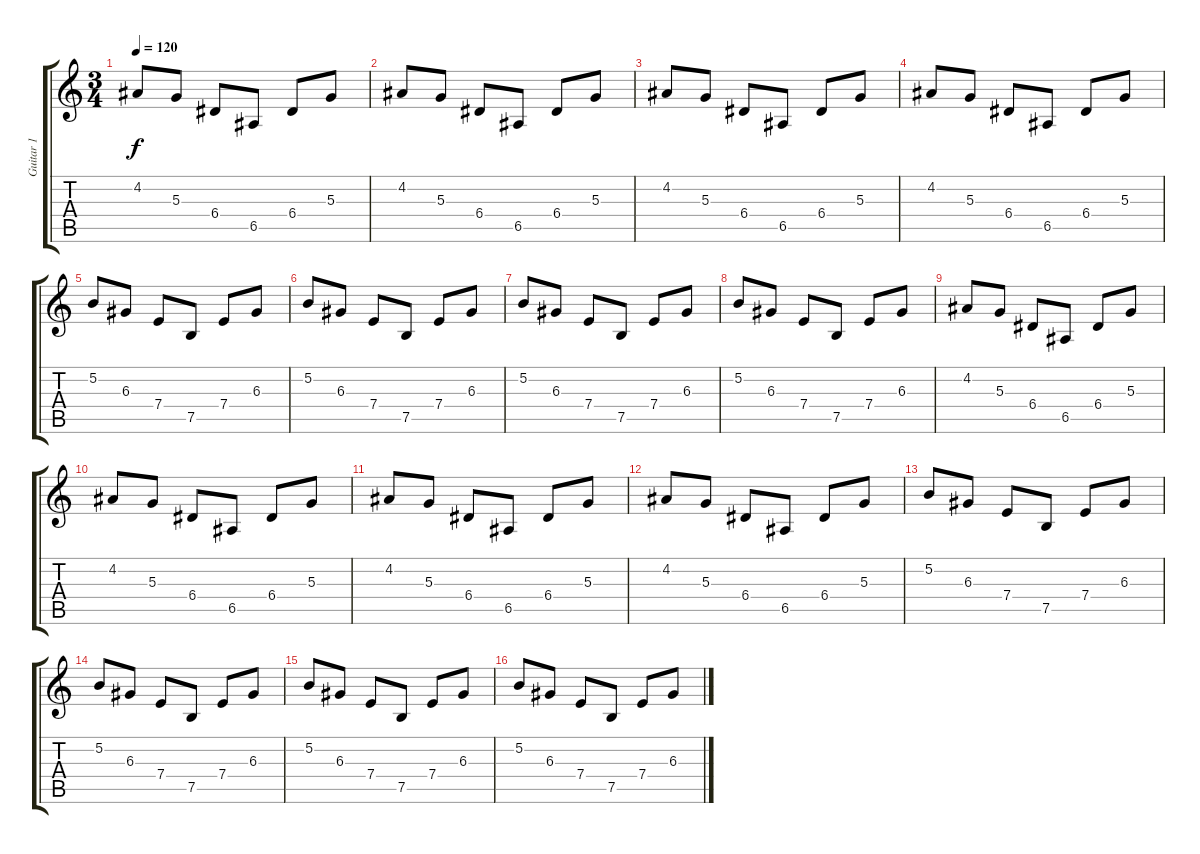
\track ("Guitar 1" "Guitar 1") {instrument overdrivenguitar}
\staff {score tabs}
\tuning (B3 Gb3 D3 A2 E2 B1) {hide}
\ts (3 4)
\tempo 120
\clef g2
\ks c
4.2.8{dy f} 5.3.8 6.4.8 6.5.8 6.4.8 5.3.8 |
4.2.8 5.3.8 6.4.8 6.5.8 6.4.8 5.3.8 |
4.2.8 5.3.8 6.4.8 6.5.8 6.4.8 5.3.8 |
4.2.8 5.3.8 6.4.8 6.5.8 6.4.8 5.3.8 |
5.2.8 6.3.8 7.4.8 7.5.8 7.4.8 6.3.8 |
5.2.8 6.3.8 7.4.8 7.5.8 7.4.8 6.3.8 |
5.2.8 6.3.8 7.4.8 7.5.8 7.4.8 6.3.8 |
5.2.8 6.3.8 7.4.8 7.5.8 7.4.8 6.3.8 |
4.2.8 5.3.8 6.4.8 6.5.8 6.4.8 5.3.8 |
4.2.8 5.3.8 6.4.8 6.5.8 6.4.8 5.3.8 |
4.2.8 5.3.8 6.4.8 6.5.8 6.4.8 5.3.8 |
4.2.8 5.3.8 6.4.8 6.5.8 6.4.8 5.3.8 |
5.2.8 6.3.8 7.4.8 7.5.8 7.4.8 6.3.8 |
5.2.8 6.3.8 7.4.8 7.5.8 7.4.8 6.3.8 |
5.2.8 6.3.8 7.4.8 7.5.8 7.4.8 6.3.8 |
5.2.8 6.3.8 7.4.8 7.5.8 7.4.8 6.3.8
